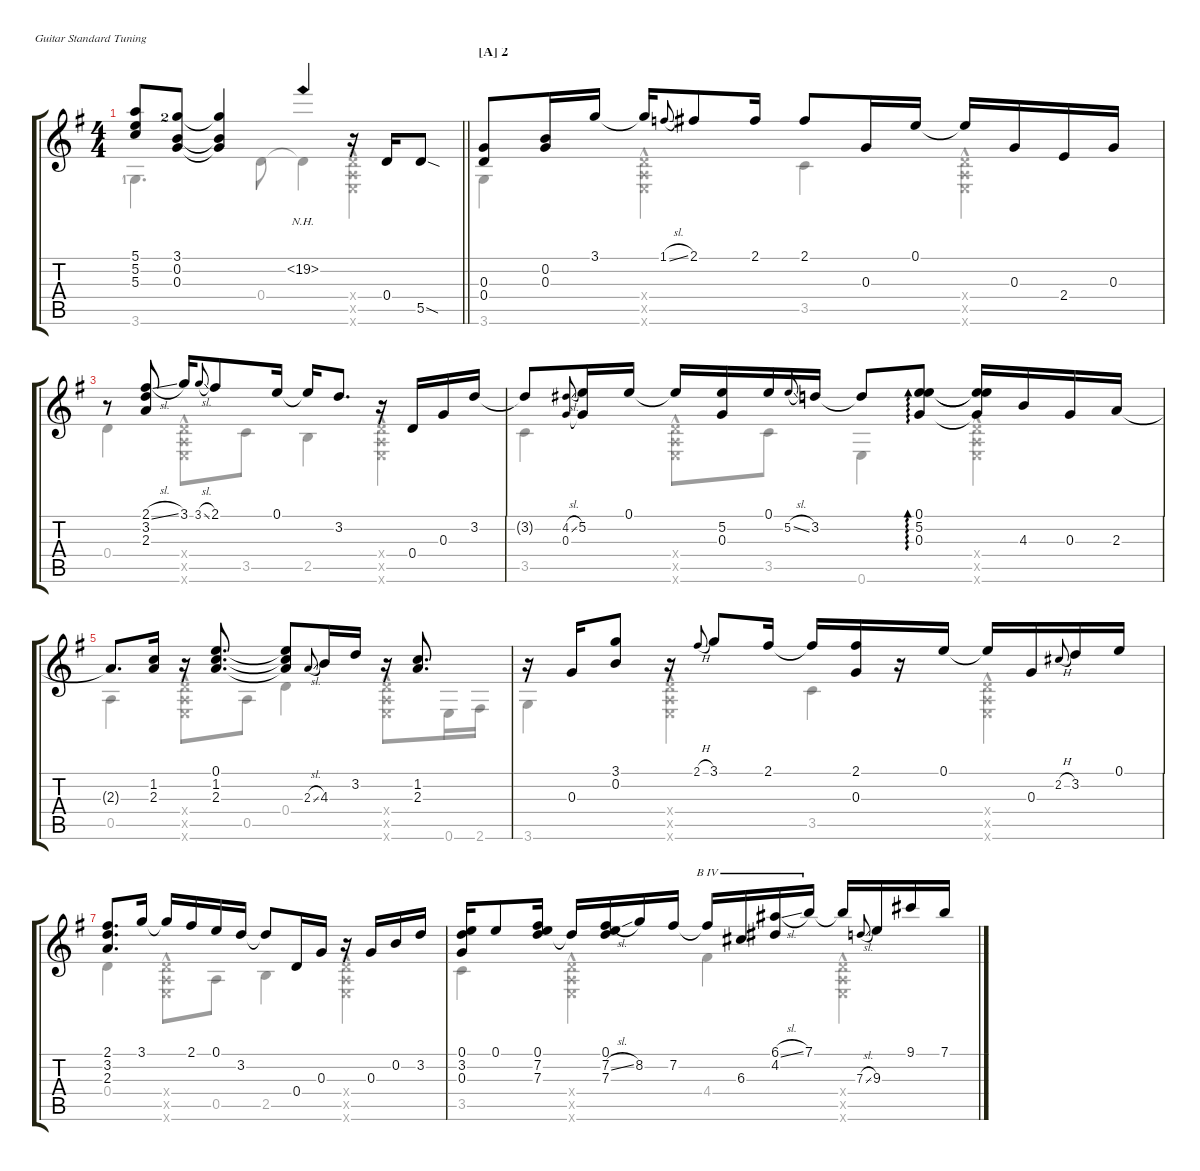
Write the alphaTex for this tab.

\defaultSystemsLayout 4
\hideDynamics
\firstSystemTrackNameMode fullname
\firstSystemTrackNameOrientation horizontal
\extendBarLines
\defaultBarNumberDisplay FirstOfSystem
\track ("" "n.guit.") {instrument acousticguitarnylon}
\staff {score tabs}
\tuning (E4 B3 G3 D3 A2 E2)
\voice
\ts (4 4)
\tempo (68 hide)
\clef g2
\scale
0.811448
\barLineRight lightlight
\ks g
(5.1{t acc forcenatural} 5.2{t acc forcenatural} 5.3{t acc forcenatural}).8{dy mf beam Up} (0.3{acc forcenatural} 0.2{acc forcenatural} 3.1{lf 3 acc forcenatural}).8{beam Up} (3.1{t acc forcenatural} 0.2{t acc forcenatural} 0.3{t acc forcenatural}).4{beam Up} 19.2{nh acc #}.4{beam Up} r.16{beam Up} 0.4{acc forcenatural}.16{beam Up} 5.5{sod acc forcenatural}.8{beam Up} |
\section ("A" "2")
(0.3{acc forcenatural} 0.4{acc forcenatural}).8{beam Up beam merge} (0.3{acc forcenatural} 0.2{acc forcenatural}).16{beam Up beam merge} 3.1{acc forcenatural}.16{beam Up beam split} 3.1{t acc forcenatural}.16{beam Up beam merge} 1.1{sl acc forcenatural}.8{gr onbeat beam Up beam merge} 2.1{acc #}.8{beam Up beam merge} 2.1{acc #}.16{beam Up beam split} 2.1{acc #}.8{beam Up beam merge} 0.3{acc forcenatural}.16{beam Up beam merge} 0.1{acc forcenatural}.16{beam Up beam split} 0.1{t acc forcenatural}.16{beam Up beam merge} 0.3{acc forcenatural}.16{beam Up beam merge} 2.4{acc forcenatural}.16{beam Up beam merge} 0.3{acc forcenatural}.16{beam Up} |
r.8{beam Up beam split} (2.1{sl acc #} 3.2{acc forcenatural} 2.3{acc forcenatural}).8{beam Up beam split} 3.1{acc forcenatural}.16{beam Up beam merge} 3.1{sl acc forcenatural}.8{gr onbeat beam Up beam merge} 2.1{acc #}.8{beam Up beam merge} 0.1{acc forcenatural}.16{beam Up beam split} 0.1{t acc forcenatural}.16{beam Up beam merge} 3.2{acc forcenatural}.8{d beam Up beam split} r.16{beam Up beam merge} 0.4{acc forcenatural}.16{beam Up beam merge} 0.3{acc forcenatural}.16{beam Up beam merge} 3.2{acc forcenatural}.16{beam Up} |
3.2{t acc forcenatural}.8{beam Up beam merge} (4.2{sl acc #} 0.3{acc forcenatural}).8{gr onbeat beam Up beam merge} (0.3{t acc forcenatural} 5.2{acc forcenatural}).16{beam Up beam merge} 0.1{acc forcenatural}.16{beam Up beam split} 0.1{t acc forcenatural}.16{beam Up beam merge} (0.3{acc forcenatural} 5.2{acc forcenatural}).16{beam Up beam merge} 0.1{acc forcenatural}.16{beam Up beam merge} 5.2{sl acc forcenatural}.8{gr onbeat beam Up beam merge} 3.2{acc forcenatural}.16{beam Up} 3.2{t acc forcenatural}.8{beam Up beam merge} (0.1{acc forcenatural} 5.2{acc forcenatural} 0.3{acc forcenatural}).8{ad 0 beam Up beam split} (0.3{t acc forcenatural} 5.2{t acc forcenatural} 0.1{t acc forcenatural}).16{beam Up beam merge} 4.3{acc forcenatural}.16{beam Up beam merge} 0.3{acc forcenatural}.16{beam Up beam merge} 2.3{acc forcenatural}.16{beam Up} |
2.3{t acc forcenatural}.8{d beam Up beam merge} (2.3{acc forcenatural} 1.2{acc forcenatural}).16{beam Up beam split} r.16{beam Up beam split} (0.1{acc forcenatural} 1.2{acc forcenatural} 2.3{acc forcenatural}).8{d beam Up beam split} (2.3{t acc forcenatural} 1.2{t acc forcenatural} 0.1{t acc forcenatural}).8{beam Up beam merge} 2.3{sl acc forcenatural}.8{gr onbeat beam Up beam merge} 4.3{acc forcenatural}.16{beam Up beam merge} 3.2{acc forcenatural}.16{beam Up beam split} r.16{beam Up beam split} (1.2{acc forcenatural} 2.3{acc forcenatural}).8{d beam Up} |
r.16{beam Up beam merge} 0.3{acc forcenatural}.16{beam Up beam merge} (0.2{acc forcenatural} 3.1{acc forcenatural}).8{beam Up beam split} r.16{beam Up beam merge} 2.1{h acc #}.8{gr onbeat beam Up beam merge} 3.1{acc forcenatural}.8{beam Up beam merge} 2.1{acc #}.16{beam Up beam split} 2.1{t acc #}.16{beam Up beam merge} (2.1{acc #} 0.3{acc forcenatural}).16{beam Up beam merge} r.16{beam Up beam merge} 0.1{acc forcenatural}.16{beam Up beam split} 0.1{t acc forcenatural}.16{beam Up beam merge} 0.3{acc forcenatural}.16{beam Up beam merge} 2.2{h acc #}.8{gr onbeat beam Up beam merge} 3.2{acc forcenatural}.16{beam Up beam merge} 0.1{acc forcenatural}.16{beam Up} |
(2.1{acc #} 3.2{acc forcenatural} 2.3{acc forcenatural}).8{d beam Up beam merge} 3.1{acc forcenatural}.16{beam Up beam split} 3.1{t acc forcenatural}.16{beam Up beam merge} 2.1{acc #}.16{beam Up beam merge} 0.1{acc forcenatural}.16{beam Up beam merge} 3.2{acc forcenatural}.16{beam Up beam split} 3.2{t acc forcenatural}.8{beam Up} 0.4{acc forcenatural}.16{beam Up} 0.3{acc forcenatural}.16{beam Up beam split} r.16{beam Up beam merge} 0.3{acc forcenatural}.16{beam Up beam merge} 0.2{acc forcenatural}.16{beam Up beam merge} 3.2{acc forcenatural}.16{beam Up} |
(0.1{acc forcenatural} 3.2{acc forcenatural} 0.3{acc forcenatural}).16{beam Up beam merge} 0.1{acc forcenatural}.8{beam Up beam merge} (7.3{acc forcenatural} 7.2{acc #} 0.1{acc forcenatural}).16{beam Up beam split} 7.3{t acc forcenatural}.16{beam Up beam merge} (0.1{acc forcenatural} 7.2{sl acc #} 7.3{acc forcenatural}).16{beam Up beam merge} 8.2{acc forcenatural}.16{beam Up beam merge} 7.2{acc #}.16{beam Up beam split} 7.2{t acc #}.16{barre (4 full) beam Up beam merge} 6.3{acc #}.16{barre (4 full) beam Up beam merge} (6.1{sl acc #} 4.2{acc #}).16{barre (4 full) beam Up beam merge} 7.1{acc forcenatural}.16{barre (4 full) beam Up beam split} 7.1{t acc forcenatural}.16{beam Up beam merge} 7.3{sl acc forcenatural}.8{gr onbeat beam Up beam merge} 9.3{acc forcenatural}.16{beam Up beam merge} 9.1{acc #}.16{beam Up beam merge} 7.1{acc forcenatural}.16{beam Up}
\voice
\clef g2
\ottava regular
\simile none
\scale
0.811448
\barLineRight lightlight
\ks g
3.6{lf 2 acc forcenatural}.4{d dy mf beam Down} 0.4{acc forcenatural}.8{beam Down} 0.4{t acc forcenatural}.4{beam Down} (0.6{hac x acc forcenatural} 0.5{hac x acc forcenatural} 0.4{hac x acc forcenatural}).4{beam Down} |
3.6{acc forcenatural}.4{beam Down} (0.6{hac x acc forcenatural} 0.5{hac x acc forcenatural} 0.4{hac x acc forcenatural}).4{beam Down} 3.5{acc forcenatural}.4{beam Down} (0.6{hac x acc forcenatural} 0.5{hac x acc forcenatural} 0.4{hac x acc forcenatural}).4{beam Down} |
0.4{acc forcenatural}.4{beam Down} (0.6{hac x acc forcenatural} 0.5{hac x acc forcenatural} 0.4{hac x acc forcenatural}).8{beam Down} 3.5{acc forcenatural}.8{beam Down} 2.5{acc forcenatural}.4{beam Down} (0.6{hac x acc forcenatural} 0.5{hac x acc forcenatural} 0.4{hac x acc forcenatural}).4{beam Down} |
3.5{acc forcenatural}.4{beam Down} (0.6{hac x acc forcenatural} 0.5{hac x acc forcenatural} 0.4{hac x acc forcenatural}).8{beam Down} 3.5{acc forcenatural}.8{beam Down} 0.6{acc forcenatural}.4{beam Down} (0.6{hac x acc forcenatural} 0.5{hac x acc forcenatural} 0.4{hac x acc forcenatural}).4{beam Down} |
0.5{acc forcenatural}.4{beam Down} (0.6{hac x acc forcenatural} 0.5{hac x acc forcenatural} 0.4{hac x acc forcenatural}).8{beam Down} 0.5{acc forcenatural}.8{beam Down} 0.4{acc forcenatural}.4{beam Down} (0.6{hac x acc forcenatural} 0.5{hac x acc forcenatural} 0.4{hac x acc forcenatural}).8{beam Down} 0.6{acc forcenatural}.16{beam Down} 2.6{acc #}.16{beam Down} |
3.6{acc forcenatural}.4{beam Down} (0.6{hac x acc forcenatural} 0.5{hac x acc forcenatural} 0.4{hac x acc forcenatural}).4{beam Down} 3.5{acc forcenatural}.4{beam Down} (0.6{hac x acc forcenatural} 0.5{hac x acc forcenatural} 0.4{hac x acc forcenatural}).4{beam Down} |
0.4{acc forcenatural}.4{beam Down} (0.6{hac x acc forcenatural} 0.5{hac x acc forcenatural} 0.4{hac x acc forcenatural}).8{beam Down} 0.5{acc forcenatural}.8{beam Down} 2.5{acc forcenatural}.4{beam Down} (0.6{hac x acc forcenatural} 0.5{hac x acc forcenatural} 0.4{hac x acc forcenatural}).4{beam Down} |
3.5{acc forcenatural}.4{beam Down} (0.6{hac x acc forcenatural} 0.5{hac x acc forcenatural} 0.4{hac x acc forcenatural}).4{beam Down} 4.4{acc #}.4{beam Down} (0.6{hac x acc forcenatural} 0.5{hac x acc forcenatural} 0.4{hac x acc forcenatural}).4{beam Down}
